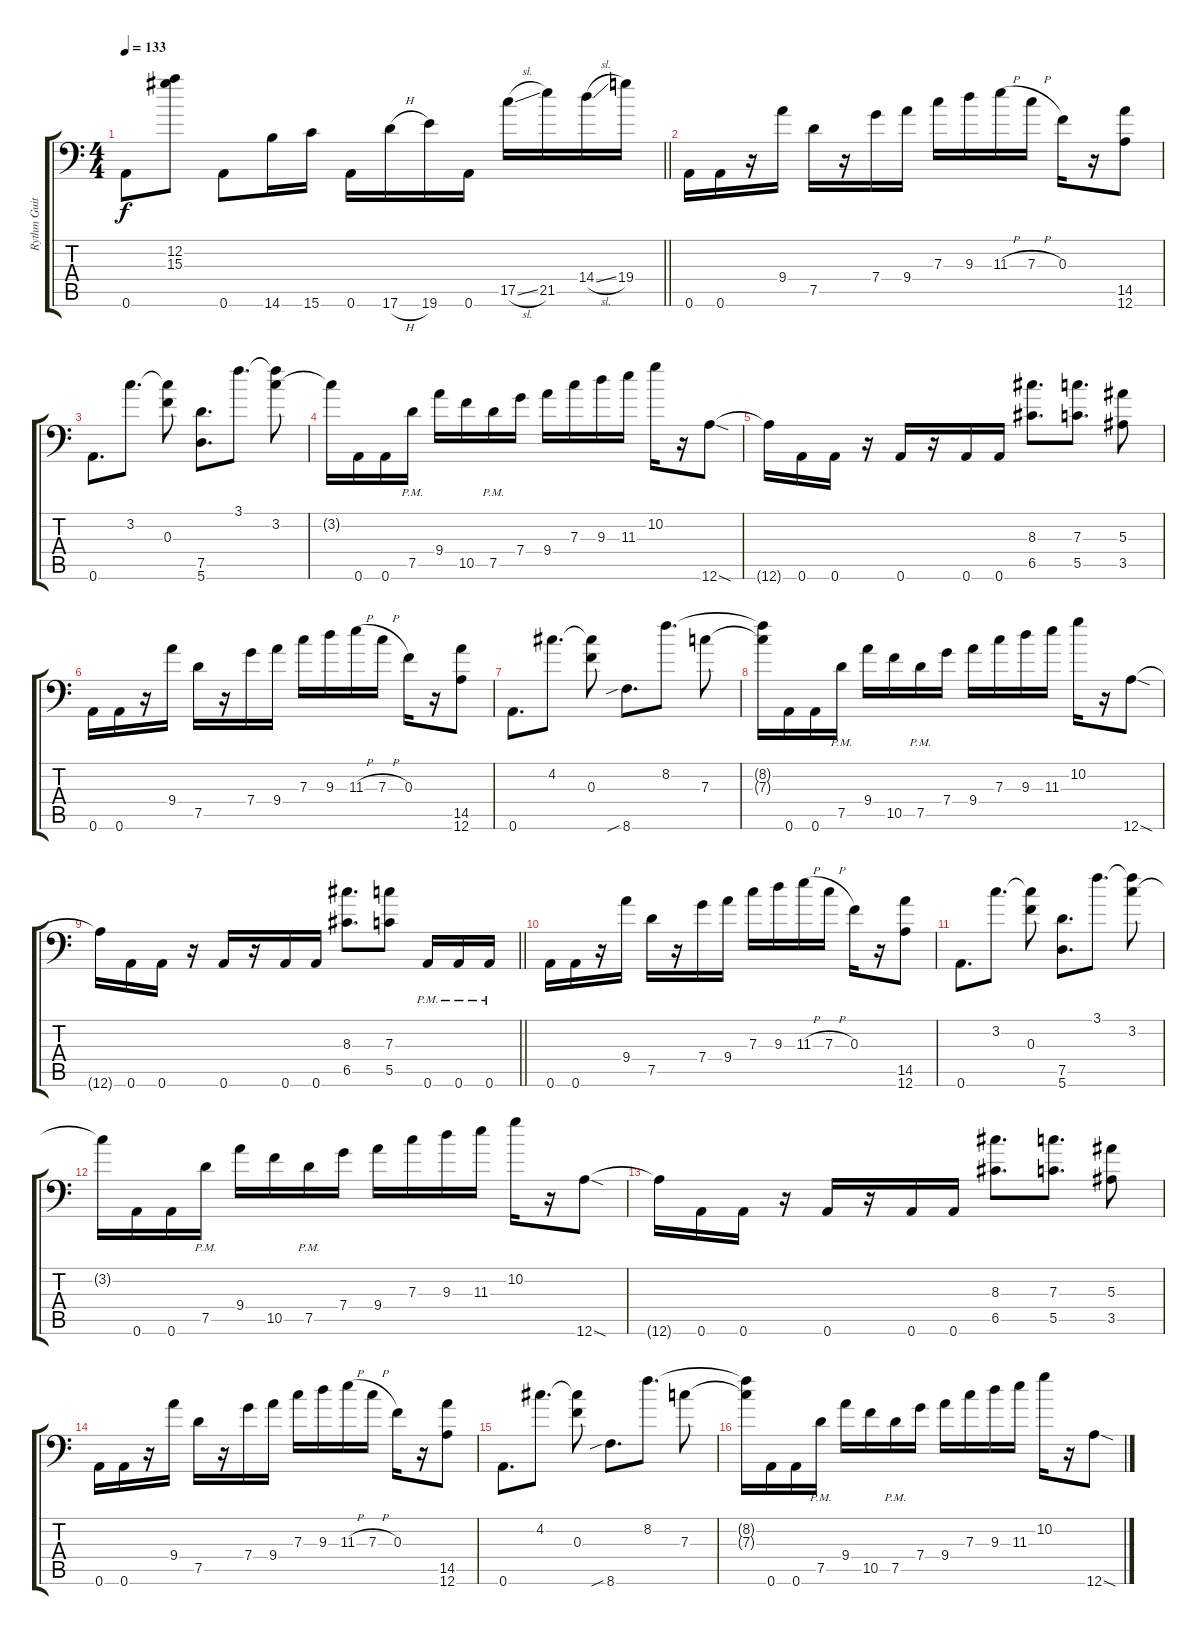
\track ("Rythm Guitar #2" "Rythm Guit") {instrument distortionguitar}
\staff {score tabs}
\tuning (D4 A3 F3 C3 G2 A1) {hide}
\ts (4 4)
\tempo 133
\clef f4
\barLineRight lightlight
\ks c
0.6.8{dy f} (12.2 15.3).8 0.6.8 14.6.16 15.6.16 0.6.16 17.6{h}.16 19.6.16 0.6.16 17.5{sl}.16 21.5.16 14.4{sl}.16 19.4.16 |
\section ("" "")
0.6.16 0.6.16 r.16 9.4.16 7.5.16 r.16 7.4.16 9.4.16 7.3.16 9.3.16 11.3{h}.16 7.3{h}.16 0.3.16 r.16 (14.5 12.6).8 |
0.6.8{d} 3.2.8{d} (3.2{t} 0.3).8 (7.5 5.6).8{d} 3.1.8{d} (3.1{t} 3.2).8 |
3.2{t}.16 0.6.16 0.6.16 7.5{pm}.16 9.4.16 10.5.16 7.5{pm}.16 7.4.16 9.4.16 7.3.16 9.3.16 11.3.16 10.2.16 r.16 12.6{sod}.8 |
12.6{t}.16 0.6.16 0.6.16 r.16 0.6.16 r.16 0.6.16 0.6.16 (8.3 6.5).8{d} (7.3 5.5).8{d} (5.3 3.5).8 |
0.6.16 0.6.16 r.16 9.4.16 7.5.16 r.16 7.4.16 9.4.16 7.3.16 9.3.16 11.3{h}.16 7.3{h}.16 0.3.16 r.16 (14.5 12.6).8 |
0.6.8{d} 4.2.8{d} (4.2{t} 0.3).8 8.6{sib}.8{d} 8.2.8{d} 7.3.8 |
(8.2{t} 7.3{t}).16 0.6.16 0.6.16 7.5{pm}.16 9.4.16 10.5.16 7.5{pm}.16 7.4.16 9.4.16 7.3.16 9.3.16 11.3.16 10.2.16 r.16 12.6{sod}.8 |
\barLineRight lightlight
12.6{t}.16 0.6.16 0.6.16 r.16 0.6.16 r.16 0.6.16 0.6.16 (8.3 6.5).8{d} (7.3 5.5).8 0.6{pm}.16 0.6{pm}.16 0.6{pm}.16 |
\section ("" "")
0.6.16 0.6.16 r.16 9.4.16 7.5.16 r.16 7.4.16 9.4.16 7.3.16 9.3.16 11.3{h}.16 7.3{h}.16 0.3.16 r.16 (14.5 12.6).8 |
0.6.8{d} 3.2.8{d} (3.2{t} 0.3).8 (7.5 5.6).8{d} 3.1.8{d} (3.1{t} 3.2).8 |
3.2{t}.16 0.6.16 0.6.16 7.5{pm}.16 9.4.16 10.5.16 7.5{pm}.16 7.4.16 9.4.16 7.3.16 9.3.16 11.3.16 10.2.16 r.16 12.6{sod}.8 |
12.6{t}.16 0.6.16 0.6.16 r.16 0.6.16 r.16 0.6.16 0.6.16 (8.3 6.5).8{d} (7.3 5.5).8{d} (5.3 3.5).8 |
0.6.16 0.6.16 r.16 9.4.16 7.5.16 r.16 7.4.16 9.4.16 7.3.16 9.3.16 11.3{h}.16 7.3{h}.16 0.3.16 r.16 (14.5 12.6).8 |
0.6.8{d} 4.2.8{d} (4.2{t} 0.3).8 8.6{sib}.8{d} 8.2.8{d} 7.3.8 |
(8.2{t} 7.3{t}).16 0.6.16 0.6.16 7.5{pm}.16 9.4.16 10.5.16 7.5{pm}.16 7.4.16 9.4.16 7.3.16 9.3.16 11.3.16 10.2.16 r.16 12.6{sod}.8
